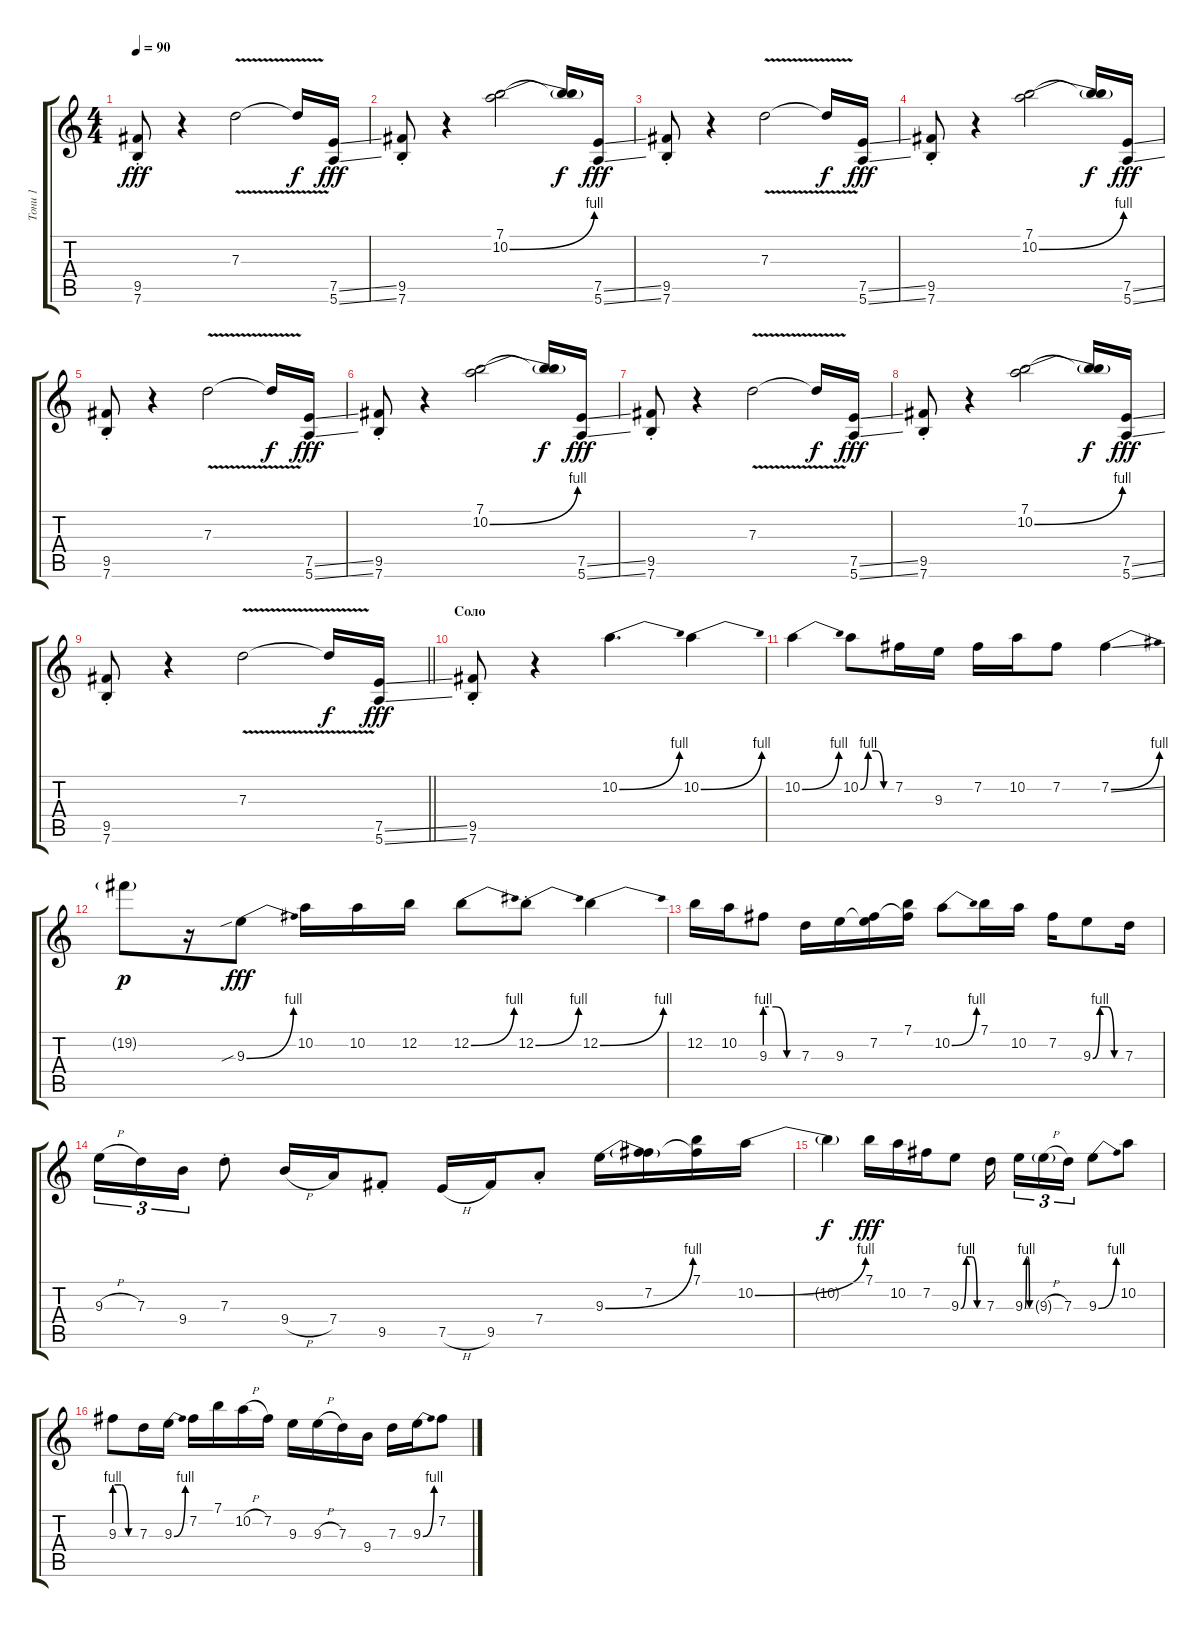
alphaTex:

\track ("Тони 1" "Тони 1") {instrument overdrivenguitar}
\staff {score tabs}
\tuning (E4 B3 G3 D3 A2 E2) {hide}
\ts (4 4)
\tempo 90
\clef g2
\ks c
(9.5{st} 7.6{st}).8{dy fff} r.4 7.3{v}.2 7.3{t}.16{dy f} (7.5{ss} 5.6{ss}).16{dy fff} |
(9.5{st} 7.6{st}).8 r.4 (7.1 10.2{be (bend 0 0 60 4)}).2 (7.1{t} 10.2{t}).16{dy f} (7.5{ss} 5.6{ss}).16{dy fff} |
(9.5{st} 7.6{st}).8 r.4 7.3{v}.2 7.3{t}.16{dy f} (7.5{ss} 5.6{ss}).16{dy fff} |
(9.5{st} 7.6{st}).8 r.4 (7.1 10.2{be (bend 0 0 60 4)}).2 (7.1{t} 10.2{t}).16{dy f} (7.5{ss} 5.6{ss}).16{dy fff} |
(9.5{st} 7.6{st}).8 r.4 7.3{v}.2 7.3{t}.16{dy f} (7.5{ss} 5.6{ss}).16{dy fff} |
(9.5{st} 7.6{st}).8 r.4 (7.1 10.2{be (bend 0 0 60 4)}).2 (7.1{t} 10.2{t}).16{dy f} (7.5{ss} 5.6{ss}).16{dy fff} |
(9.5{st} 7.6{st}).8 r.4 7.3{v}.2 7.3{t}.16{dy f} (7.5{ss} 5.6{ss}).16{dy fff} |
(9.5{st} 7.6{st}).8 r.4 (7.1 10.2{be (bend 0 0 60 4)}).2 (7.1{t} 10.2{t}).16{dy f} (7.5{ss} 5.6{ss}).16{dy fff} |
\barLineRight lightlight
(9.5{st} 7.6{st}).8 r.4 7.3{v}.2 7.3{t}.16{dy f} (7.5{ss} 5.6{ss}).16{dy fff} |
\section ("" "Соло")
(9.5{st} 7.6{st}).8 r.4 10.2{be (bend 0 0 60 4)}.4{d} 10.2{be (bend 0 0 60 4)}.4 |
10.2{be (bend 0 0 60 4)}.4 10.2{be (custom 0 0 15 4 30 4 45 0 60 0)}.8 7.2.16 9.3.16 7.2.16 10.2.16 7.2.8 7.2{be (bend 0 0 60 4) ss}.4 |
19.2{g}.8{dy p} r.16 9.3{be (bend 0 0 60 4) sib}.8{dy fff} 10.2.16 10.2.16 12.2.16 12.2{be (bend 0 0 60 4)}.8 12.2{be (bend 0 0 60 4) st}.8 12.2{be (bend 0 0 60 4)}.4 |
12.2.16 10.2.16 9.3{be (custom 0 4 20 4 40 0 60 0)}.8 7.3.16 9.3.16 (7.2 9.3{t}).16 (7.1 7.2{t}).16 10.2{be (bend 0 0 60 4)}.8 7.1.16 10.2.16 7.2.16 9.3{be (custom 0 0 15 4 30 4 45 0 60 0)}.8 7.3.16 |
9.3{h}.16{tu (3 2)} 7.3.16{tu (3 2)} 9.4.16{tu (3 2)} 7.3{st}.8 9.4{h}.16 7.4.16 9.5{st}.8 7.5{h}.16 9.5.16 7.4{st}.8 9.3{be (bend 0 0 60 4)}.16 (7.2 9.3{t}).16 (7.1 7.2{t}).16 10.2{be (bend 0 0 60 4)}.16 |
10.2{t}.4{dy f} 7.1.16{dy fff} 10.2.16 7.2.16 9.3{be (custom 0 0 15 4 30 4 45 0 60 0)}.8 7.3.16{beam splitsecondary} 9.3{be (custom 0 0 15 4 30 4 45 0 60 0)}.16{tu (3 2)} 9.3{h g}.16{tu (3 2)} 7.3.16{tu (3 2)} 9.3{be (bend 0 0 60 4)}.8 10.2.8 |
9.3{be (custom 0 4 20 4 40 0 60 0)}.8 7.3.16 9.3{be (bend 0 0 60 4)}.16 7.2.16 7.1.16 10.2{h}.16 7.2.16 9.3.16 9.3{h}.16 7.3.16 9.4.16 7.3.16 9.3{be (bend 0 0 60 4)}.16 7.2.8
